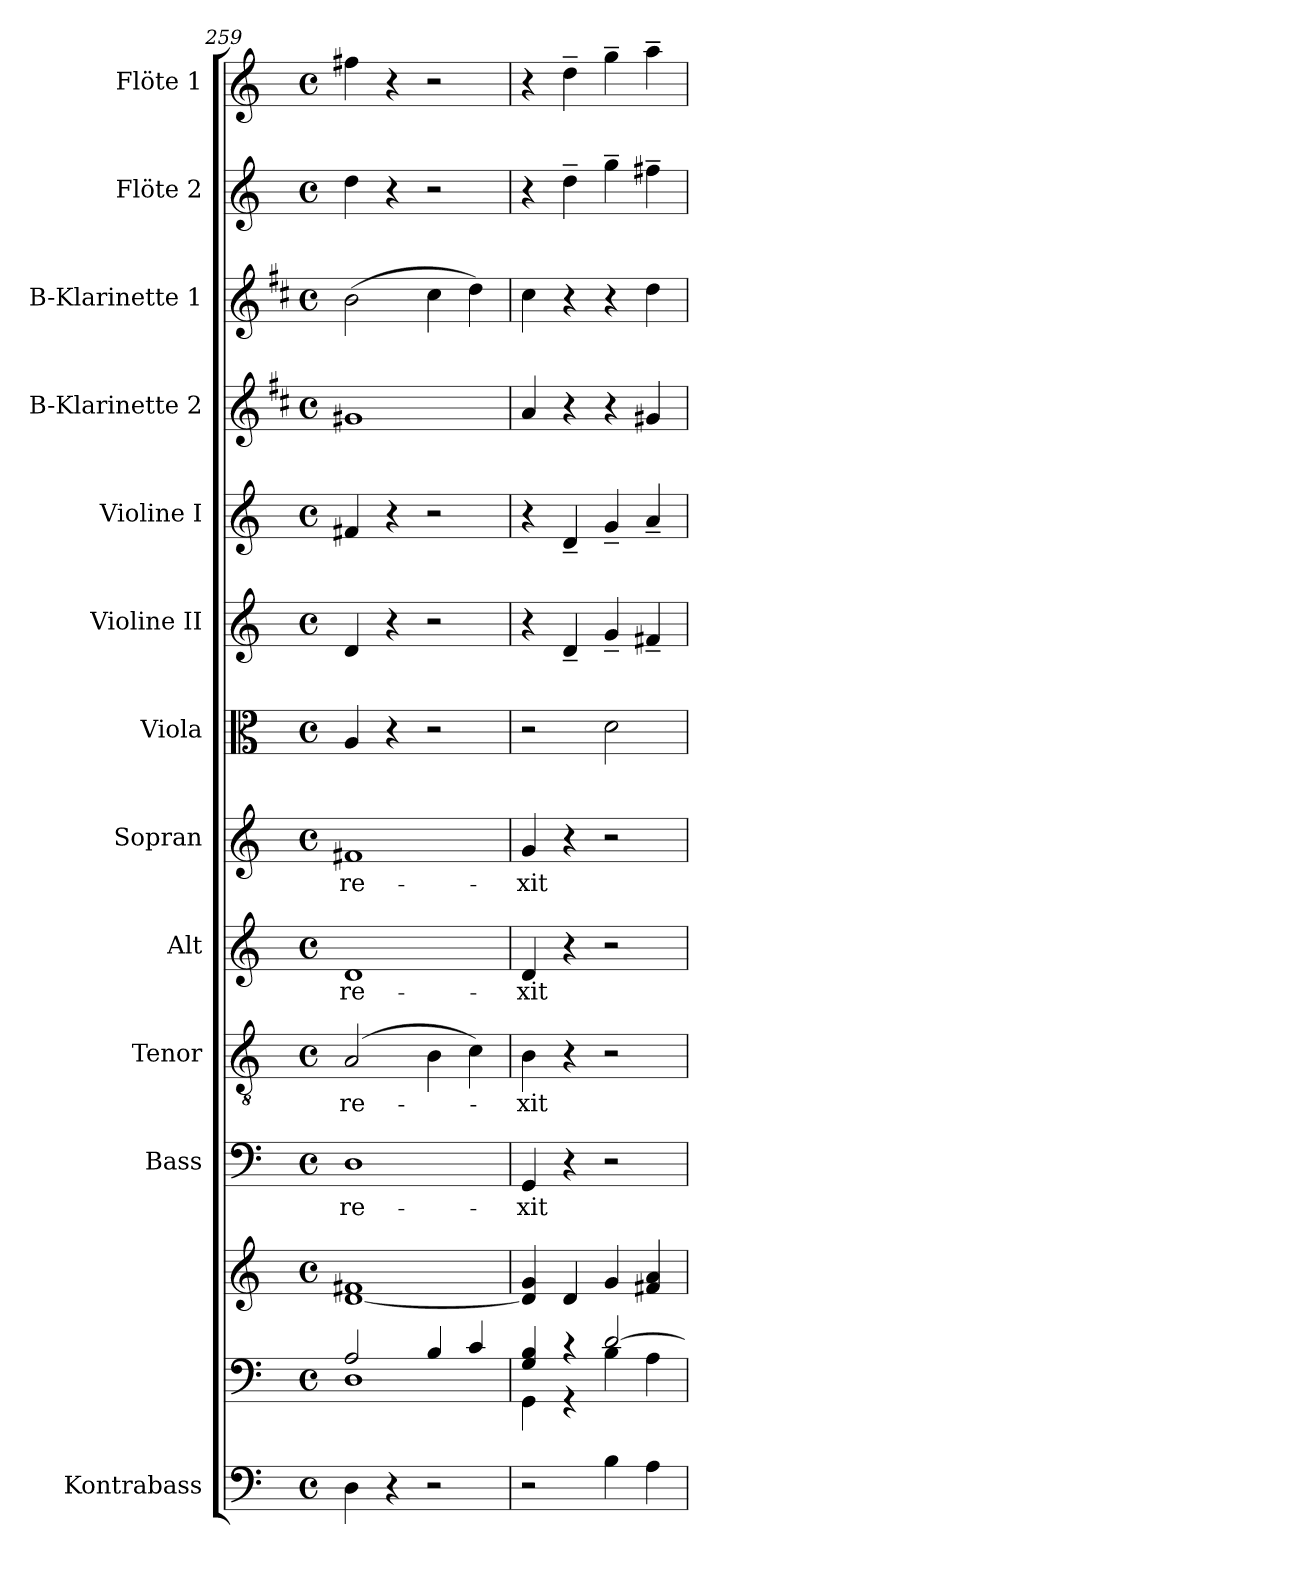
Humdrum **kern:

**kern	**kern	**kern	**kern	**text	**kern	**text	**kern	**text	**kern	**text	**kern	**kern	**kern	**kern	**kern	**kern	**kern
*part13	*part12	*part12	*part11	*part11	*part10	*part10	*part9	*part9	*part8	*part8	*part7	*part6	*part5	*part4	*part3	*part2	*part1
*staff14	*staff13	*staff12	*staff11	*staff11	*staff10	*staff10	*staff9	*staff9	*staff8	*staff8	*staff7	*staff6	*staff5	*staff4	*staff3	*staff2	*staff1
*I"Kontrabass	*	*	*I"Bass	*	*I"Tenor	*	*I"Alt	*	*I"Sopran	*	*I"Viola	*I"Violine II	*I"Violine I	*I"B-Klarinette 2	*I"B-Klarinette 1	*I"Flöte 2	*I"Flöte 1
*I'Kb.	*	*	*I'B.	*	*I'T.	*	*I'A.	*	*I'S.	*	*I'Vla.	*I'Vl. II	*I'Vl. I	*I'B Kl. 2	*I'B Kl. 1	*I'Fl. 2	*I'Fl. 1
!!LO:PB:g=z
*clefF4	*clefF4	*clefG2	*clefF4	*	*clefGv2	*	*clefG2	*	*clefG2	*	*clefC3	*clefG2	*clefG2	*clefG2	*clefG2	*clefG2	*clefG2
*ITrd7c12	*	*	*	*	*	*	*	*	*	*	*	*	*	*ITrd1c2	*ITrd1c2	*	*
*k[]	*k[]	*k[]	*k[]	*	*k[]	*	*k[]	*	*k[]	*	*k[]	*k[]	*k[]	*k[]	*k[]	*k[]	*k[]
*C:	*C:	*C:	*C:	*	*C:	*	*C:	*	*C:	*	*C:	*C:	*C:	*C:	*C:	*C:	*C:
*M4/4	*M4/4	*M4/4	*M4/4	*	*M4/4	*	*M4/4	*	*M4/4	*	*M4/4	*M4/4	*M4/4	*M4/4	*M4/4	*M4/4	*M4/4
*met(c)	*met(c)	*met(c)	*met(c)	*	*met(c)	*	*met(c)	*	*met(c)	*	*met(c)	*met(c)	*met(c)	*met(c)	*met(c)	*met(c)	*met(c)
=259	=259	=259	=259	=259	=259	=259	=259	=259	=259	=259	=259	=259	=259	=259	=259	=259	=259
*	*^	*	*	*	*	*	*	*	*	*	*	*	*	*	*	*	*
!	!	!	!	!	!LO:LY:b	!	!LO:LY:b	!	!LO:LY:b	!	!LO:LY:b	!	!	!	!	!	!	!
4DD\	2A/	1D	[1d 1f#X	1D	-re-	(2A/	-re-	1d	-re-	1f#X	-re-	4A/	4d/	4f#X/	1f#X	(>2a\	4dd\	4ff#X\
4r	.	.	.	.	.	.	.	.	.	.	.	4r	4r	4r	.	.	4r	4r
2r	4B/	.	.	.	.	4B\	.	.	.	.	.	2r	2r	2r	.	4b\	2r	2r
.	4c/	.	.	.	.	4c\)	.	.	.	.	.	.	.	.	.	4cc\)	.	.
=260	=260	=260	=260	=260	=260	=260	=260	=260	=260	=260	=260	=260	=260	=260	=260	=260	=260	=260
!	!	!	!	!	!LO:LY:b	!	!LO:LY:b	!	!LO:LY:b	!	!LO:LY:b	!	!	!	!	!	!	!
2r	4G/ 4B/	4GG\	4d/] 4g/	4GG/	-xit	4B\	-xit	4d/	-xit	4g/	-xit	2r	4r	4r	4g/	4b\	4r	4r
.	4r	4r	4d/	4r	.	4r	.	4r	.	4r	.	.	4d~</	4d~</	4r	4r	4dd~>\	4dd~>\
4BB\	[>2d/	4B\	4g/	2r	.	2r	.	2r	.	2r	.	2d\	4g~</	4g~</	4r	4r	4gg~>\	4gg~>\
4AA\	.	4A\	4f#X/ 4a/	.	.	.	.	.	.	.	.	.	4f#X~</	4a~</	4f#X/	4cc\	4ff#X~>\	4aa~>\
*	*v	*v	*	*	*	*	*	*	*	*	*	*	*	*	*	*	*	*
=	=	=	=	=	=	=	=	=	=	=	=	=	=	=	=	=	=
*-	*-	*-	*-	*-	*-	*-	*-	*-	*-	*-	*-	*-	*-	*-	*-	*-	*-
